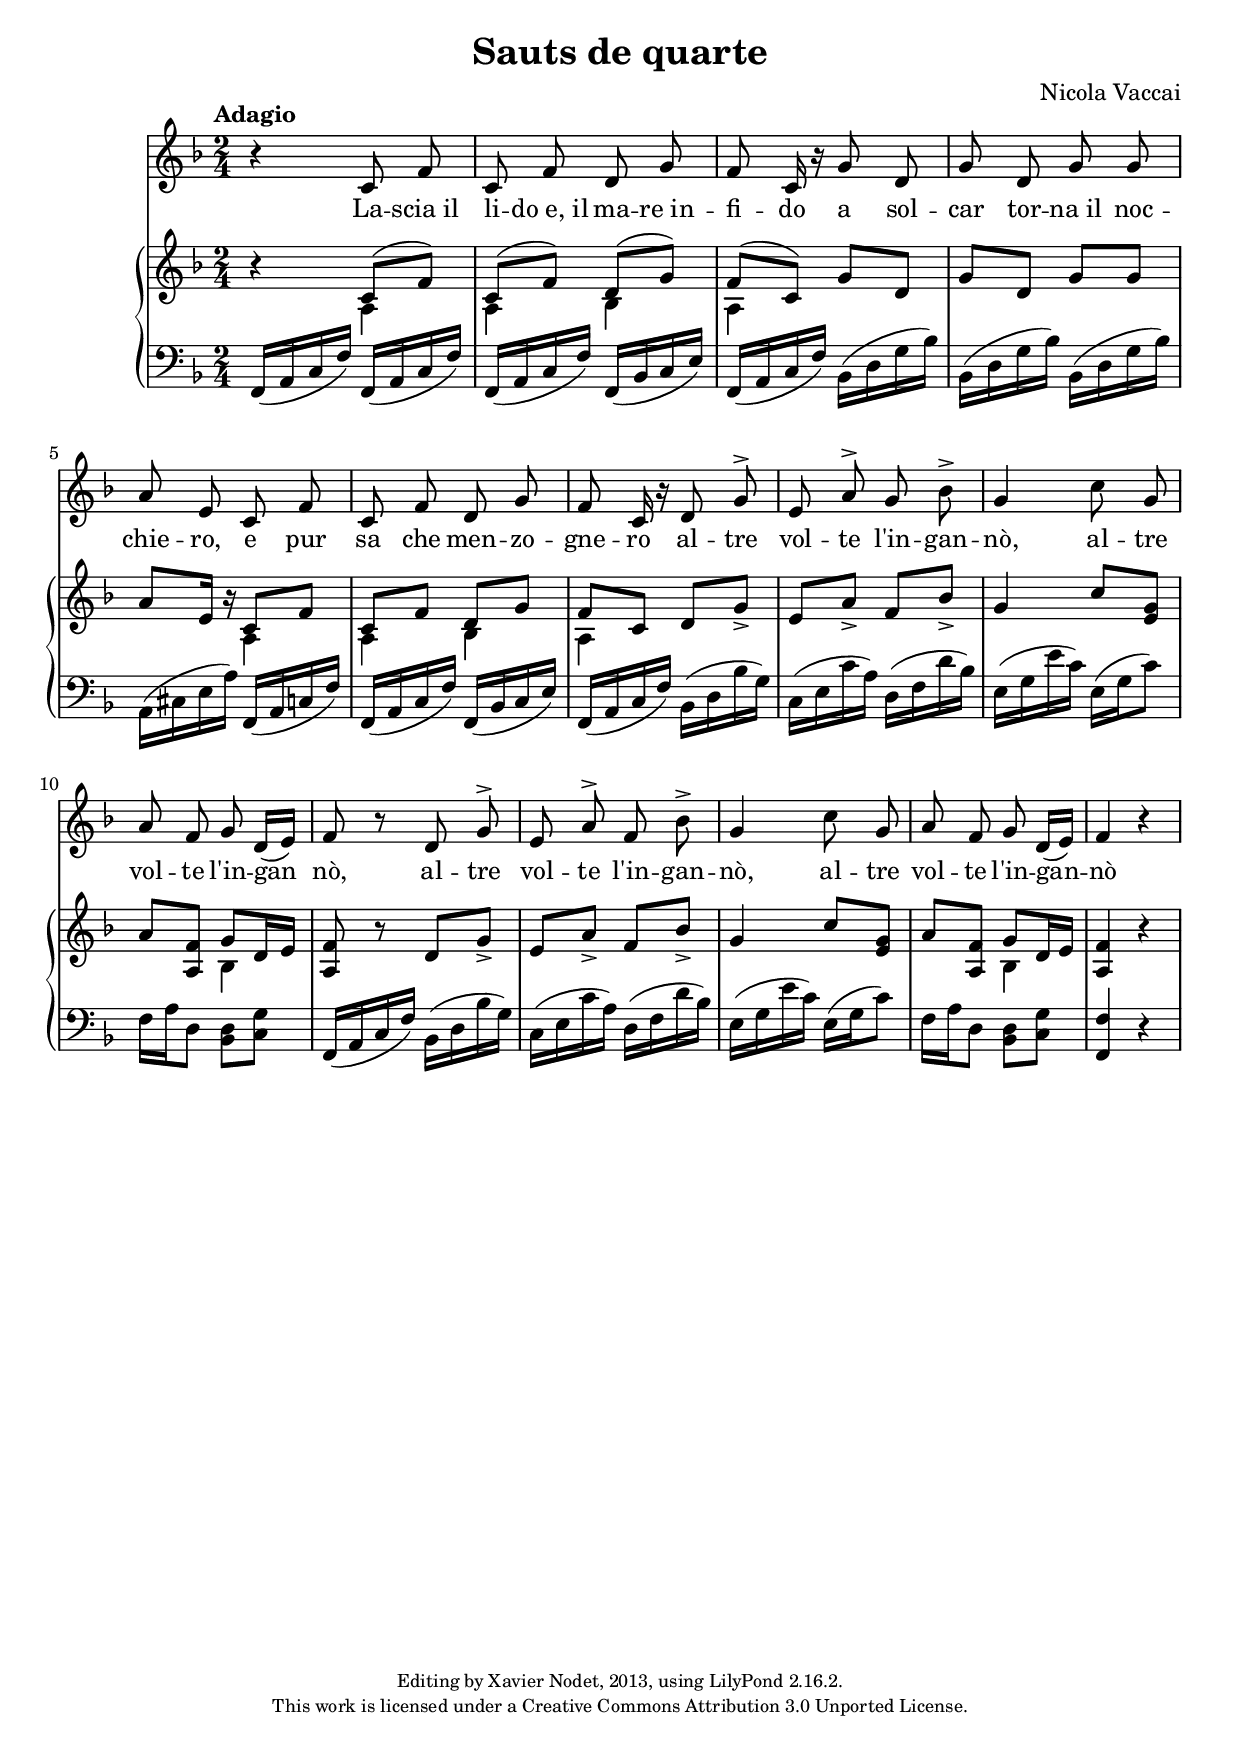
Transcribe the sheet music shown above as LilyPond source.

%
% Nicola Vaccai: Sauts de quarte
% Editing Copyright (c) Xavier Nodet, 2013
% This work is licensed under a Creative Commons Attribution 3.0 Unported License
%

\version "2.16.2"

\paper {
  #(set-paper-size "a4")
}


﻿%
% Nicola Vaccai: Sauts de quarte
% Editing Copyright (c) Xavier Nodet, 2013
% This work is licensed under a Creative Commons Attribution 3.0 Unported License
%

\header {
  title = "Sauts de quarte"
  composer = "Nicola Vaccai"
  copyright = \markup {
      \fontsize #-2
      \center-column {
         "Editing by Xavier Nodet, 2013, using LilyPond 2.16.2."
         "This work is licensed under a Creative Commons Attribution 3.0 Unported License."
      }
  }
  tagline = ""
}

melody = \relative c' {
  \clef treble
  \key f \major
  \time 2/4
  \tempo "Adagio"
  \autoBeamOff

  r4 c8 f |
  c f d g |
  f c16 r16 g'8 d |
  
  g d g g |
  a e c f |
  c f d g |
  f c16 r16 d8 g^> |
  
  e a^> g bes-> |
  g4 c8 g |
  a f g d16[( e)] | 
  f8 r d g^> |
  
  e a^> f bes^> |
  g4 c8 g |
  a f g d16[( e)] |
  f4 r4 |
  
}

text_italien = \lyricmode {
  La -- scia_il | li -- do_e,_il ma -- re_in -- | fi -- do a sol -- |
  car tor -- na_il noc -- | chie -- ro, e pur | sa che men -- zo -- | gne -- ro al -- tre |
  vol -- te l'in -- gan -- | nò, al -- tre | vol -- te l'in -- gan__ -- | nò, al -- tre |
  vol -- te l'in -- gan -- | nò, al -- tre | vol -- te l'in -- gan -- | nò

}

text_allemand = \lyricmode {
}



%
% the piano part
%


upper = \relative c' {
  \clef treble
  \key f \major
  \time 2/4
  \tempo "Adagio"

  r4 <<{c8( f)} \\ a,4>> | <<{c8( f)} \\ a,4>> <<{d8( g)} \\ bes,4>> | <<{f'8( c)} \\ a4>> g'8 d |
  g d g g | a e16 r16 <<{c8 f} \\ a,4 >> | <<{c8 f} \\ a,4 >> <<{d8 g} \\ bes,4 >> | <<{f'8 c} \\ a4 >> d8 g-> |
  e a-> f bes-> | g4 c8 <g e> | a <f a,> <<{g8 d16 e} \\ bes4>> | <a f'>8 r d g-> |
  e8 a-> f bes-> | g4 c8 <g e> | a <f a,> <<{g d16 e} \\ bes4 >> | <f' a,>4 r |  
}

lower = \relative c, {
  \clef bass
  \key f \major
  \time 2/4

  f16( a c f) f,( a c f) | f,( a c f) f,( bes c e) | f,( a c f) bes,( d g bes) |
  bes,16( d g bes) bes,( d g bes) | a,( cis e a) f,( a c f) | f,( a c f) f,( bes c e) | f,( a c f) bes,( d bes' g) |
  c,16( e c' a) d,( f d' bes) | e,( g e' c) e,( g c8) | f,16 a d,8 <d bes> <g c,> | f,16( a c f) bes,( d bes' g) |
  c,16( e c' a) d,( f d' bes) | e,( g e' c) e,( g c8) | f,16 a d,8 <d bes> <g c,> | <f f,>4 r |
}


\score{
  <<
    \new Voice = "one" {
      \melody
    }
    \new Lyrics \lyricsto "one" \text_italien
    \new PianoStaff 
    <<
      \new Staff = "upper" \upper
      \new Staff = "lower" \lower
    >>
  >>
  \layout { }
  \midi { }
}
